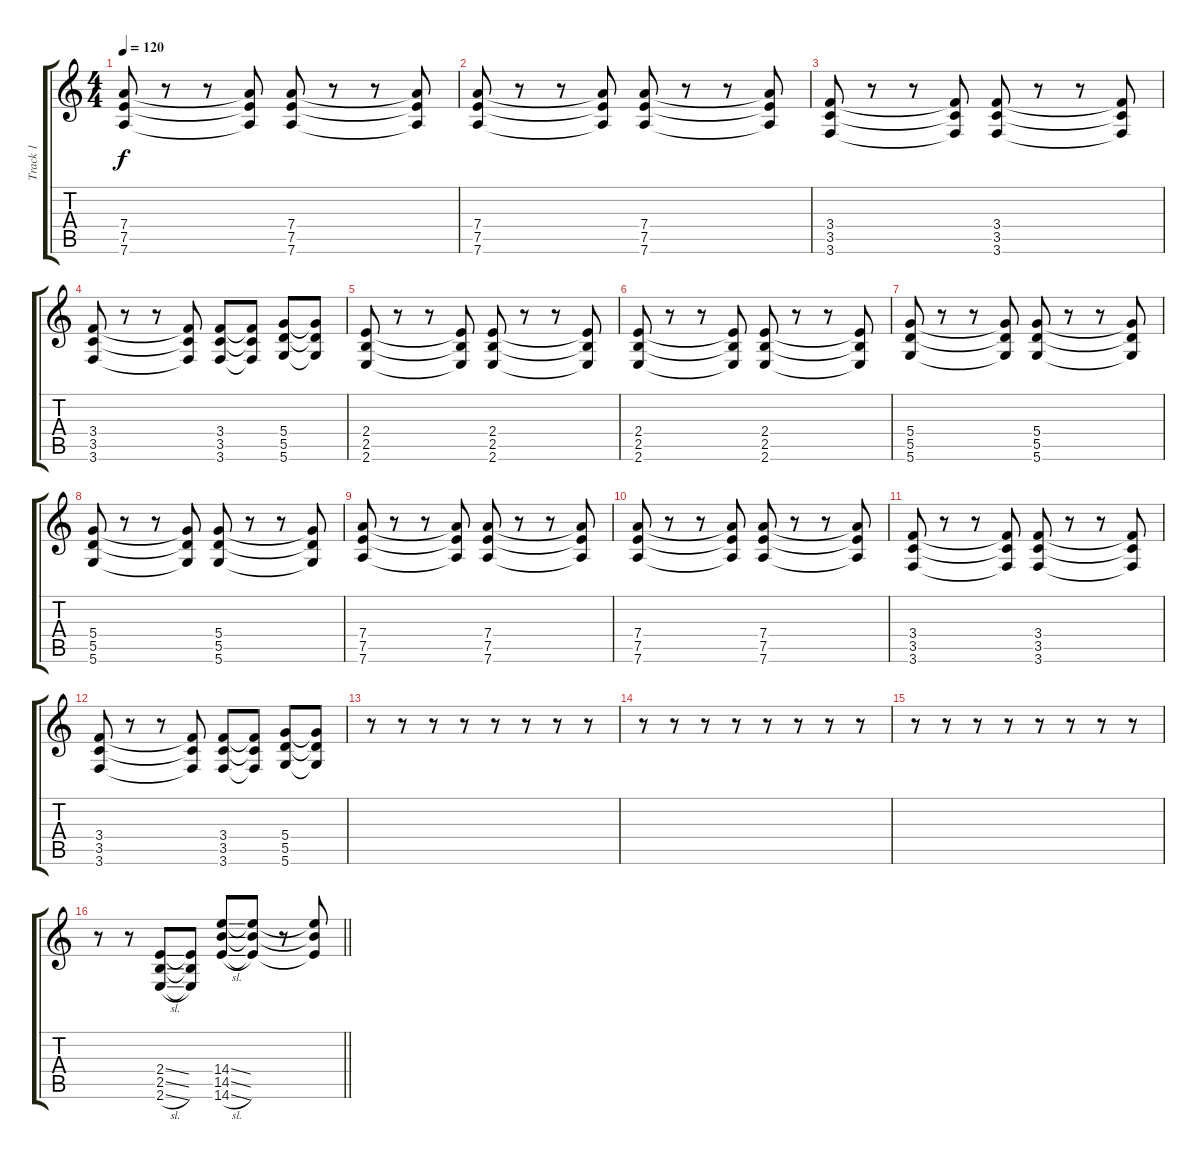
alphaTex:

\track ("Track 1" "Track 1") {instrument distortionguitar}
\staff {score tabs}
\tuning (E4 B3 G3 D3 A2 D2) {hide}
\ts (4 4)
\tempo 120
\clef g2
\ks c
(7.4 7.5 7.6).8{dy f} r.8 r.8 (7.4{t} 7.5{t} 7.6{t}).8 (7.4 7.5 7.6).8 r.8 r.8 (7.4{t} 7.5{t} 7.6{t}).8 |
(7.4 7.5 7.6).8 r.8 r.8 (7.4{t} 7.5{t} 7.6{t}).8 (7.4 7.5 7.6).8 r.8 r.8 (7.4{t} 7.5{t} 7.6{t}).8 |
(3.4 3.5 3.6).8 r.8 r.8 (3.4{t} 3.5{t} 3.6{t}).8 (3.4 3.5 3.6).8 r.8 r.8 (3.4{t} 3.5{t} 3.6{t}).8 |
(3.4 3.5 3.6).8 r.8 r.8 (3.4{t} 3.5{t} 3.6{t}).8 (3.4 3.5 3.6).8 (3.4{t} 3.5{t} 3.6{t}).8 (5.4 5.5 5.6).8 (5.4{t} 5.5{t} 5.6{t}).8 |
(2.4 2.5 2.6).8 r.8 r.8 (2.4{t} 2.5{t} 2.6{t}).8 (2.4 2.5 2.6).8 r.8 r.8 (2.4{t} 2.5{t} 2.6{t}).8 |
(2.4 2.5 2.6).8 r.8 r.8 (2.4{t} 2.5{t} 2.6{t}).8 (2.4 2.5 2.6).8 r.8 r.8 (2.4{t} 2.5{t} 2.6{t}).8 |
(5.4 5.5 5.6).8 r.8 r.8 (5.4{t} 5.5{t} 5.6{t}).8 (5.4 5.5 5.6).8 r.8 r.8 (5.4{t} 5.5{t} 5.6{t}).8 |
(5.4 5.5 5.6).8 r.8 r.8 (5.4{t} 5.5{t} 5.6{t}).8 (5.4 5.5 5.6).8 r.8 r.8 (5.4{t} 5.5{t} 5.6{t}).8 |
(7.4 7.5 7.6).8 r.8 r.8 (7.4{t} 7.5{t} 7.6{t}).8 (7.4 7.5 7.6).8 r.8 r.8 (7.4{t} 7.5{t} 7.6{t}).8 |
(7.4 7.5 7.6).8 r.8 r.8 (7.4{t} 7.5{t} 7.6{t}).8 (7.4 7.5 7.6).8 r.8 r.8 (7.4{t} 7.5{t} 7.6{t}).8 |
(3.4 3.5 3.6).8 r.8 r.8 (3.4{t} 3.5{t} 3.6{t}).8 (3.4 3.5 3.6).8 r.8 r.8 (3.4{t} 3.5{t} 3.6{t}).8 |
(3.4 3.5 3.6).8 r.8 r.8 (3.4{t} 3.5{t} 3.6{t}).8 (3.4 3.5 3.6).8 (3.4{t} 3.5{t} 3.6{t}).8 (5.4 5.5 5.6).8 (5.4{t} 5.5{t} 5.6{t}).8 |
r.8 r.8 r.8 r.8 r.8 r.8 r.8 r.8 |
r.8 r.8 r.8 r.8 r.8 r.8 r.8 r.8 |
r.8 r.8 r.8 r.8 r.8 r.8 r.8 r.8 |
\barLineRight lightlight
r.8 r.8 (2.4{ss} 2.5{ss} 2.6{sl}).8 (2.4{t} 2.5{t} 2.6{t}).8 (14.4{ss} 14.5{ss} 14.6{sl}).8 (14.4{t} 14.5{t} 14.6{t}).8 r.8 (14.4{t} 14.5{t} 14.6{t}).8
